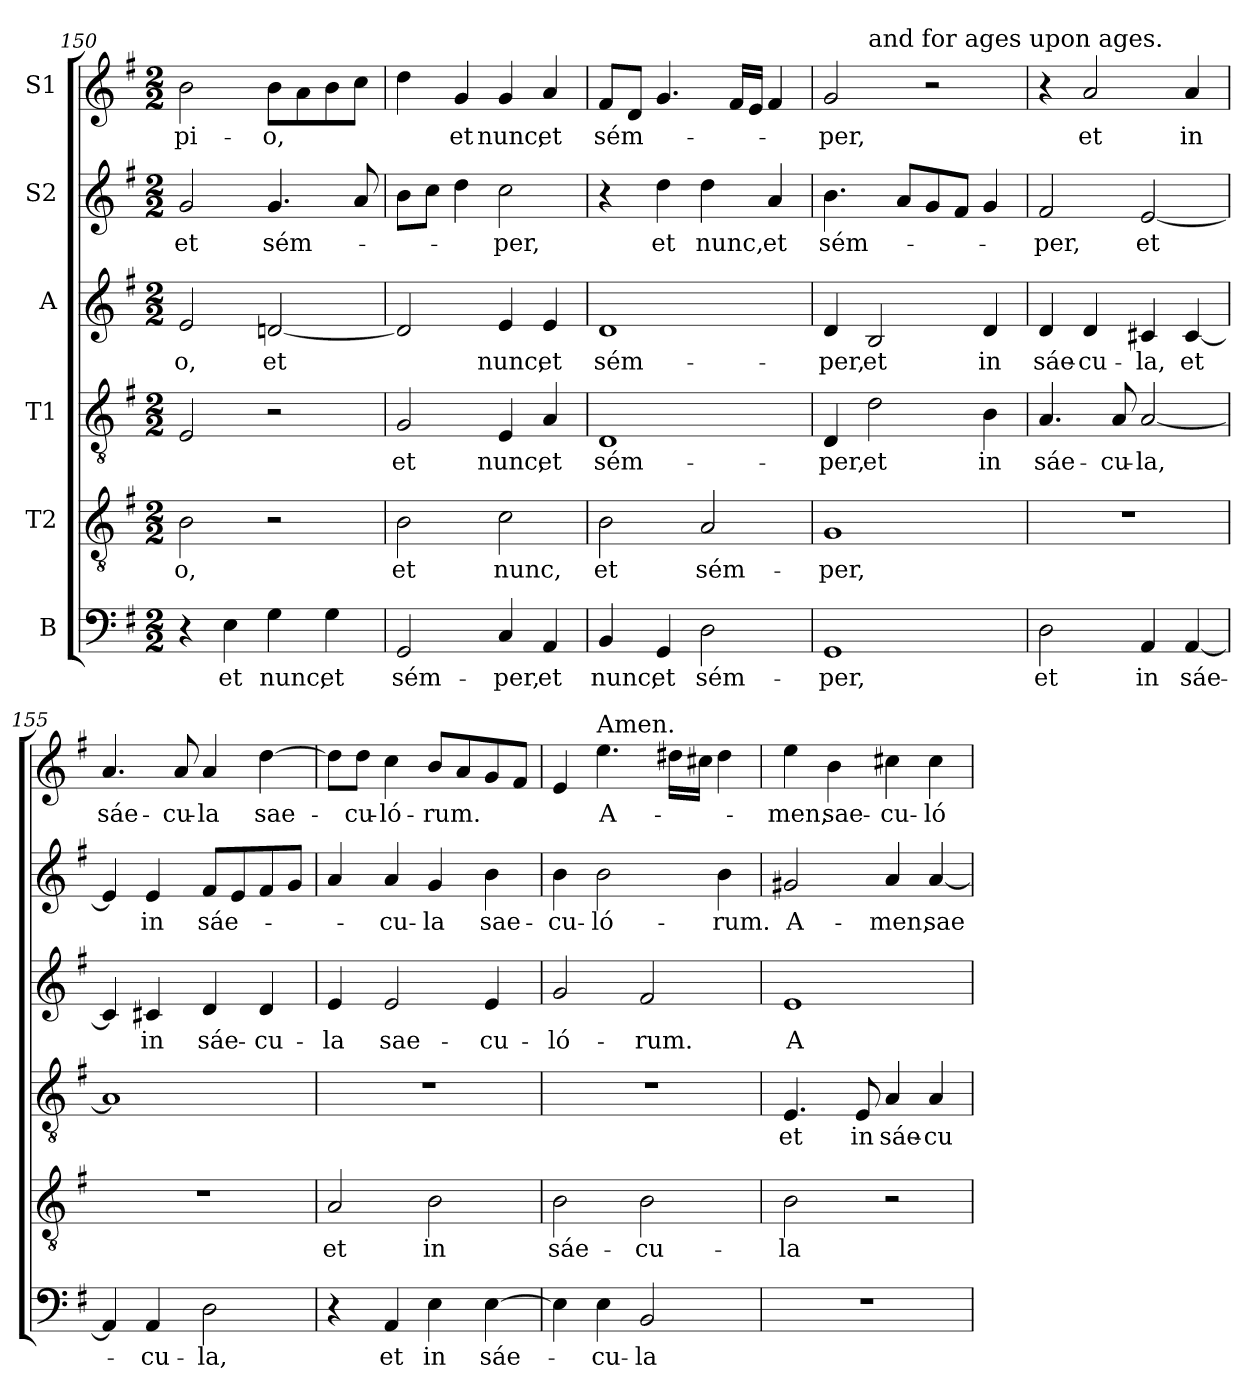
**kern	**text	**kern	**text	**kern	**text	**kern	**text	**kern	**text	**kern	**text
*part6	*part6	*part5	*part5	*part4	*part4	*part3	*part3	*part2	*part2	*part1	*part1
*staff6	*staff6	*staff5	*staff5	*staff4	*staff4	*staff3	*staff3	*staff2	*staff2	*staff1	*staff1
*I"B	*	*I"T2	*	*I"T1	*	*I"A	*	*I"S2	*	*I"S1	*
*clefF4	*	*clefGv2	*	*clefGv2	*	*clefG2	*	*clefG2	*	*clefG2	*
*k[f#]	*	*k[f#]	*	*k[f#]	*	*k[f#]	*	*k[f#]	*	*k[f#]	*
*G:	*	*G:	*	*G:	*	*G:	*	*G:	*	*G:	*
*M2/2	*	*M2/2	*	*M2/2	*	*M2/2	*	*M2/2	*	*M2/2	*
=150	=150	=150	=150	=150	=150	=150	=150	=150	=150	=150	=150
!	!	!	!LO:LY:b	!	!	!	!LO:LY:b	!	!LO:LY:b	!	!LO:LY:b
4r	.	2B\	-o,	2E/	.	2e/	-o,	2g/	et	2b\	-pi-
!	!LO:LY:b	!	!	!	!	!	!	!	!	!	!
4E\	et	.	.	.	.	.	.	.	.	.	.
!	!LO:LY:b	!	!	!	!	!	!LO:LY:b	!	!LO:LY:b	!	!LO:LY:b
4G\	nunc,	2r	.	2r	.	[2dni/	et	4.g/	sém-	8b\L	-o,
.	.	.	.	.	.	.	.	.	.	8a\	.
!	!LO:LY:b	!	!	!	!	!	!	!	!	!	!
4G\	et	.	.	.	.	.	.	.	.	8b\	.
.	.	.	.	.	.	.	.	8a/	.	8cc\J	.
=151	=151	=151	=151	=151	=151	=151	=151	=151	=151	=151	=151
!	!LO:LY:b	!	!LO:LY:b	!	!LO:LY:b	!	!	!	!	!	!
2GG/	sém-	2B\	et	2G/	et	2d/]	.	8b\L	.	4dd\	.
.	.	.	.	.	.	.	.	8cc\J	.	.	.
!	!	!	!	!	!	!	!	!	!	!	!LO:LY:b
.	.	.	.	.	.	.	.	4dd\	.	4g/	et
!	!LO:LY:b	!	!LO:LY:b	!	!LO:LY:b	!	!LO:LY:b	!	!LO:LY:b	!	!LO:LY:b
4C/	-per,	2c\	nunc,	4E/	nunc,	4e/	nunc,	2cc\	-per,	4g/	nunc,
!	!LO:LY:b	!	!	!	!LO:LY:b	!	!LO:LY:b	!	!	!	!LO:LY:b
4AA/	et	.	.	4A/	et	4e/	et	.	.	4a/	et
!!LO:PB:g=z
=152	=152	=152	=152	=152	=152	=152	=152	=152	=152	=152	=152
!	!LO:LY:b	!	!LO:LY:b	!	!LO:LY:b	!	!LO:LY:b	!	!	!	!LO:LY:b
4BB/	nunc,	2B\	et	1D	sém-	1d	sém-	4r	.	8f#/L	sém-
.	.	.	.	.	.	.	.	.	.	8d/J	.
!	!LO:LY:b	!	!	!	!	!	!	!	!LO:LY:b	!	!
4GG/	et	.	.	.	.	.	.	4dd\	et	4.g/	.
!	!LO:LY:b	!	!LO:LY:b	!	!	!	!	!	!LO:LY:b	!	!
2D\	sém-	2A/	sém-	.	.	.	.	4dd\	nunc,	.	.
.	.	.	.	.	.	.	.	.	.	16f#/LL	.
.	.	.	.	.	.	.	.	.	.	16e/JJ	.
!	!	!	!	!	!	!	!	!	!LO:LY:b	!	!
.	.	.	.	.	.	.	.	4a/	et	4f#/	.
=153	=153	=153	=153	=153	=153	=153	=153	=153	=153	=153	=153
!	!LO:LY:b	!	!LO:LY:b	!	!LO:LY:b	!	!LO:LY:b	!	!LO:LY:b	!	!LO:LY:b
*	*	*	*	*	*	*	*	*	*	*^	*
1GG	-per,	1G	-per,	4D/	-per,	4d/	-per,	4.b\	sém-	2g/	4ryy	-per,
!	!	!	!	!	!	!	!	!	!	!	!LO:TX:a:t=and for ages upon ages.	!
!	!	!	!	!	!LO:LY:b	!	!LO:LY:b	!	!	!	!	!
.	.	.	.	2d\	et	2B/	et	.	.	.	2.ryy	.
.	.	.	.	.	.	.	.	8a/L	.	.	.	.
.	.	.	.	.	.	.	.	8g/	.	2r	.	.
.	.	.	.	.	.	.	.	8f#/J	.	.	.	.
!	!	!	!	!	!LO:LY:b	!	!LO:LY:b	!	!	!	!	!
.	.	.	.	4B\	in	4d/	in	4g/	.	.	.	.
=154	=154	=154	=154	=154	=154	=154	=154	=154	=154	=154	=154	=154
!	!LO:LY:b	!	!	!	!LO:LY:b	!	!LO:LY:b	!	!LO:LY:b	!	!	!
*	*	*	*	*	*	*	*	*	*	*v	*v	*
2D\	et	1r	.	4.A/	sáe-	4d/	sáe-	2f#/	-per,	4r	.
!	!	!	!	!	!	!	!LO:LY:b	!	!	!	!LO:LY:b
.	.	.	.	.	.	4d/	-cu-	.	.	2a/	et
!	!	!	!	!	!LO:LY:b	!	!	!	!	!	!
.	.	.	.	8A/	-cu-	.	.	.	.	.	.
!	!LO:LY:b	!	!	!	!LO:LY:b	!	!LO:LY:b	!	!LO:LY:b	!	!
4AA/	in	.	.	[2A/	-la,	4c#X/	-la,	[2e/	et	.	.
!	!LO:LY:b	!	!	!	!	!	!LO:LY:b	!	!	!	!LO:LY:b
[4AA/	sáe-	.	.	.	.	[4c#/	et	.	.	4a/	in
=155	=155	=155	=155	=155	=155	=155	=155	=155	=155	=155	=155
!	!	!	!	!	!	!	!	!	!	!	!LO:LY:b
4AA/]	.	1r	.	1A]	.	4c#/]	.	4e/]	.	4.a/	sáe-
!	!LO:LY:b	!	!	!	!	!	!LO:LY:b	!	!LO:LY:b	!	!
4AA/	-cu-	.	.	.	.	4c#i/	in	4e/	in	.	.
!	!	!	!	!	!	!	!	!	!	!	!LO:LY:b
.	.	.	.	.	.	.	.	.	.	8a/	-cu-
!	!LO:LY:b	!	!	!	!	!	!LO:LY:b	!	!LO:LY:b	!	!LO:LY:b
2D\	-la,	.	.	.	.	4d/	sáe-	8f#/L	sáe-	4a/	-la
.	.	.	.	.	.	.	.	8e/	.	.	.
!	!	!	!	!	!	!	!LO:LY:b	!	!	!	!LO:LY:b
.	.	.	.	.	.	4d/	-cu-	8f#/	.	[4dd\	sae-
.	.	.	.	.	.	.	.	8g/J	.	.	.
=156	=156	=156	=156	=156	=156	=156	=156	=156	=156	=156	=156
!	!	!	!LO:LY:b	!	!	!	!LO:LY:b	!	!	!	!
4r	.	2A/	et	1r	.	4e/	-la	4a/	.	8dd\L]	.
!	!	!	!	!	!	!	!	!	!	!	!LO:LY:b
.	.	.	.	.	.	.	.	.	.	8dd\J	-cu-
!	!LO:LY:b	!	!	!	!	!	!LO:LY:b	!	!LO:LY:b	!	!LO:LY:b
4AA/	et	.	.	.	.	2e/	sae-	4a/	-cu-	4cc\	-ló-
!	!LO:LY:b	!	!LO:LY:b	!	!	!	!	!	!LO:LY:b	!	!LO:LY:b
4E\	in	2B\	in	.	.	.	.	4g/	-la	8b/L	-rum.
.	.	.	.	.	.	.	.	.	.	8a/	.
!	!LO:LY:b	!	!	!	!	!	!LO:LY:b	!	!LO:LY:b	!	!
[4E\	sáe-	.	.	.	.	4e/	-cu-	4b\	sae-	8g/	.
.	.	.	.	.	.	.	.	.	.	8f#/J	.
!!LO:PB:g=z
=157	=157	=157	=157	=157	=157	=157	=157	=157	=157	=157	=157
!	!	!	!LO:LY:b	!	!	!	!LO:LY:b	!	!LO:LY:b	!	!
4E\]	.	2B\	sáe-	1r	.	2g/	-ló-	4b\	-cu-	4e/	.
!	!	!	!	!	!	!	!	!	!	!LO:TX:a:t=Amen.	!
!	!LO:LY:b	!	!	!	!	!	!	!	!LO:LY:b	!	!LO:LY:b
4E\	-cu-	.	.	.	.	.	.	2b\	-ló-	4.ee\	A-
!	!LO:LY:b	!	!LO:LY:b	!	!	!	!LO:LY:b	!	!	!	!
2BB/	-la	2B\	-cu-	.	.	2f#/	-rum.	.	.	.	.
.	.	.	.	.	.	.	.	.	.	16dd#i\LL	.
.	.	.	.	.	.	.	.	.	.	16cc#i\JJ	.
!	!	!	!	!	!	!	!	!	!LO:LY:b	!	!
.	.	.	.	.	.	.	.	4b\	-rum.	4dd#i\	.
=158	=158	=158	=158	=158	=158	=158	=158	=158	=158	=158	=158
!	!	!	!LO:LY:b	!	!LO:LY:b	!	!LO:LY:b	!	!LO:LY:b	!	!LO:LY:b
1r	.	2B\	-la	4.E/	et	1e	A-	2g#X/	A-	4ee\	-men,
!	!	!	!	!	!	!	!	!	!	!	!LO:LY:b
.	.	.	.	.	.	.	.	.	.	4b\	sae-
!	!	!	!	!	!LO:LY:b	!	!	!	!	!	!
.	.	.	.	8E/	in	.	.	.	.	.	.
!	!	!	!	!	!LO:LY:b	!	!	!	!LO:LY:b	!	!LO:LY:b
.	.	2r	.	4A/	sáe-	.	.	4a/	-men,	4cc#X\	-cu-
!	!	!	!	!	!LO:LY:b	!	!	!	!LO:LY:b	!	!LO:LY:b
.	.	.	.	4A/	-cu-	.	.	[4a/	sae-	4cc#\	-ló-
=	=	=	=	=	=	=	=	=	=	=	=
*-	*-	*-	*-	*-	*-	*-	*-	*-	*-	*-	*-
